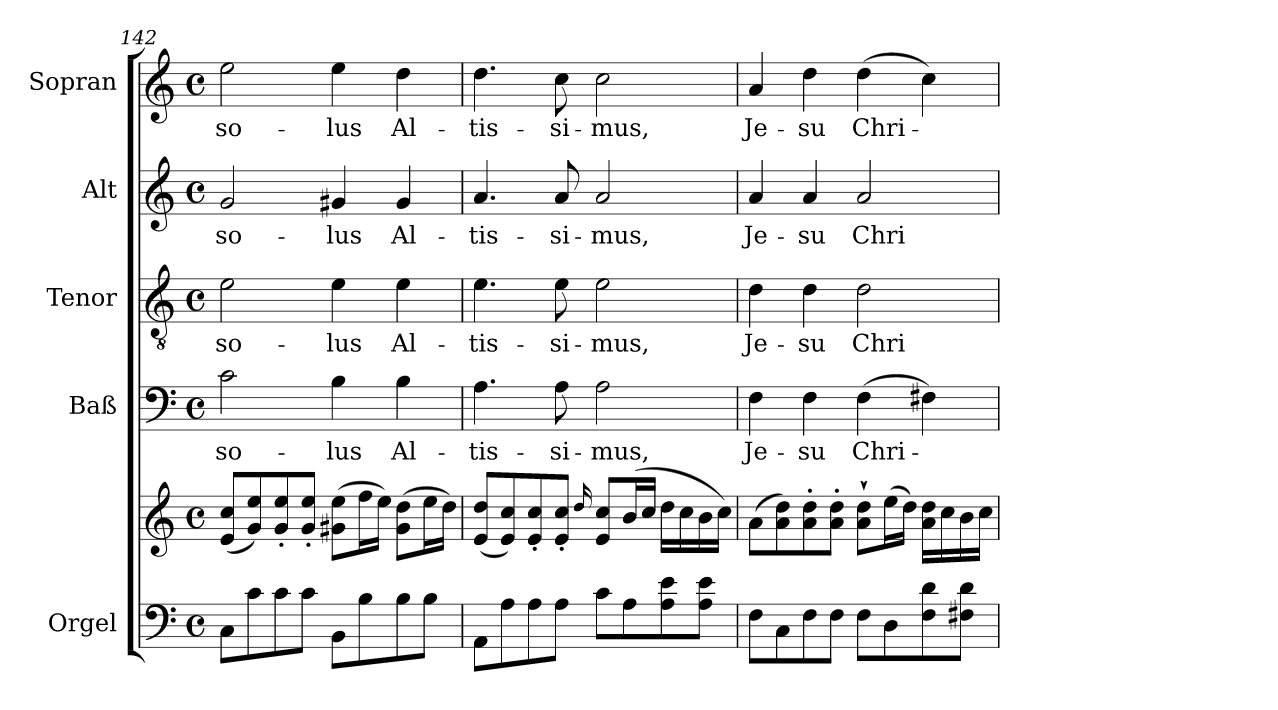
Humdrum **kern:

**kern	**kern	**kern	**text	**kern	**text	**kern	**text	**kern	**text
*part5	*part5	*part4	*part4	*part3	*part3	*part2	*part2	*part1	*part1
*staff6	*staff5	*staff4	*staff4	*staff3	*staff3	*staff2	*staff2	*staff1	*staff1
*I"Orgel	*	*I"Baß	*	*I"Tenor	*	*I"Alt	*	*I"Sopran	*
*clefF4	*clefG2	*clefF4	*	*clefGv2	*	*clefG2	*	*clefG2	*
*k[]	*k[]	*k[]	*	*k[]	*	*k[]	*	*k[]	*
*C:	*C:	*C:	*	*C:	*	*C:	*	*C:	*
*M4/4	*M4/4	*M4/4	*	*M4/4	*	*M4/4	*	*M4/4	*
*met(c)	*met(c)	*met(c)	*	*met(c)	*	*met(c)	*	*met(c)	*
=142	=142	=142	=142	=142	=142	=142	=142	=142	=142
!	!	!	!LO:LY:b	!	!LO:LY:b	!	!LO:LY:b	!	!LO:LY:b
8C\L	(<8e/ 8cc/L	2c\	so-	2e\	so-	2g/	so-	2ee\	so-
8c\	8g/ 8ee/)	.	.	.	.	.	.	.	.
8c\	8g/'< 8ee/'<	.	.	.	.	.	.	.	.
8c\J	8g/'< 8ee/'<J	.	.	.	.	.	.	.	.
!	!	!	!LO:LY:b	!	!LO:LY:b	!	!LO:LY:b	!	!LO:LY:b
8BB\L	(>8g#X\ 8ee\L	4B\	-lus	4e\	-lus	4g#X/	-lus	4ee\	-lus
8B\	16ff\L	.	.	.	.	.	.	.	.
.	16ee\JJ)	.	.	.	.	.	.	.	.
!	!	!	!LO:LY:b	!	!LO:LY:b	!	!LO:LY:b	!	!LO:LY:b
8B\	(>8g#\ 8dd\L	4B\	Al-	4e\	Al-	4g#/	Al-	4dd\	Al-
8B\J	16ee\L	.	.	.	.	.	.	.	.
.	16dd\JJ)	.	.	.	.	.	.	.	.
!!LO:LB:g=z
=143	=143	=143	=143	=143	=143	=143	=143	=143	=143
!	!	!	!LO:LY:b	!	!LO:LY:b	!	!LO:LY:b	!	!LO:LY:b
8AA\L	(<8e/ 8dd/L	4.A\	-tis-	4.e\	-tis-	4.a/	-tis-	4.dd\	-tis-
8A\	8e/ 8cc/)	.	.	.	.	.	.	.	.
8A\	8e/'< 8cc/'<	.	.	.	.	.	.	.	.
!	!	!	!LO:LY:b	!	!LO:LY:b	!	!LO:LY:b	!	!LO:LY:b
8A\J	8e/'< 8cc/'<J	8A\	-si-	8e\	-si-	8a/	-si-	8cc\	-si-
.	16qqdd/	.	.	.	.	.	.	.	.
!	!	!	!LO:LY:b	!	!LO:LY:b	!	!LO:LY:b	!	!LO:LY:b
8c\L	8e/ 8cc/L	2A\	-mus,	2e\	-mus,	2a/	-mus,	2cc\	-mus,
8A\	(>16b/L	.	.	.	.	.	.	.	.
.	16cc/JJ	.	.	.	.	.	.	.	.
8A\ 8e\	16dd\LL	.	.	.	.	.	.	.	.
.	16cc\	.	.	.	.	.	.	.	.
8A\ 8e\J	16b\	.	.	.	.	.	.	.	.
.	16cc\JJ)	.	.	.	.	.	.	.	.
=144	=144	=144	=144	=144	=144	=144	=144	=144	=144
!	!	!	!LO:LY:b	!	!LO:LY:b	!	!LO:LY:b	!	!LO:LY:b
8F\L	(>8a\L	4F\	Je-	4d\	Je-	4a/	Je-	4a/	Je-
8C\	8a\ 8dd\)	.	.	.	.	.	.	.	.
!	!	!	!LO:LY:b	!	!LO:LY:b	!	!LO:LY:b	!	!LO:LY:b
8F\	8a\'> 8dd\'>	4F\	-su	4d\	-su	4a/	-su	4dd\	-su
8F\J	8a\'> 8dd\'>J	.	.	.	.	.	.	.	.
!	!	!	!LO:LY:b	!	!LO:LY:b	!	!LO:LY:b	!	!LO:LY:b
8F\L	8a\`> 8dd\`>L	(>4F\	Chri-	2d\	Chri-	2a/	Chri-	(>4dd\	Chri-
8D\	(>16ee\L	.	.	.	.	.	.	.	.
.	16dd\JJ)	.	.	.	.	.	.	.	.
8F\ 8d\	16a\ 16dd\LL	4F#X\)	.	.	.	.	.	4cc\)	.
.	16cc\	.	.	.	.	.	.	.	.
8F#X\ 8d\J	16b\	.	.	.	.	.	.	.	.
.	16cc\JJ	.	.	.	.	.	.	.	.
=	=	=	=	=	=	=	=	=	=
*-	*-	*-	*-	*-	*-	*-	*-	*-	*-
